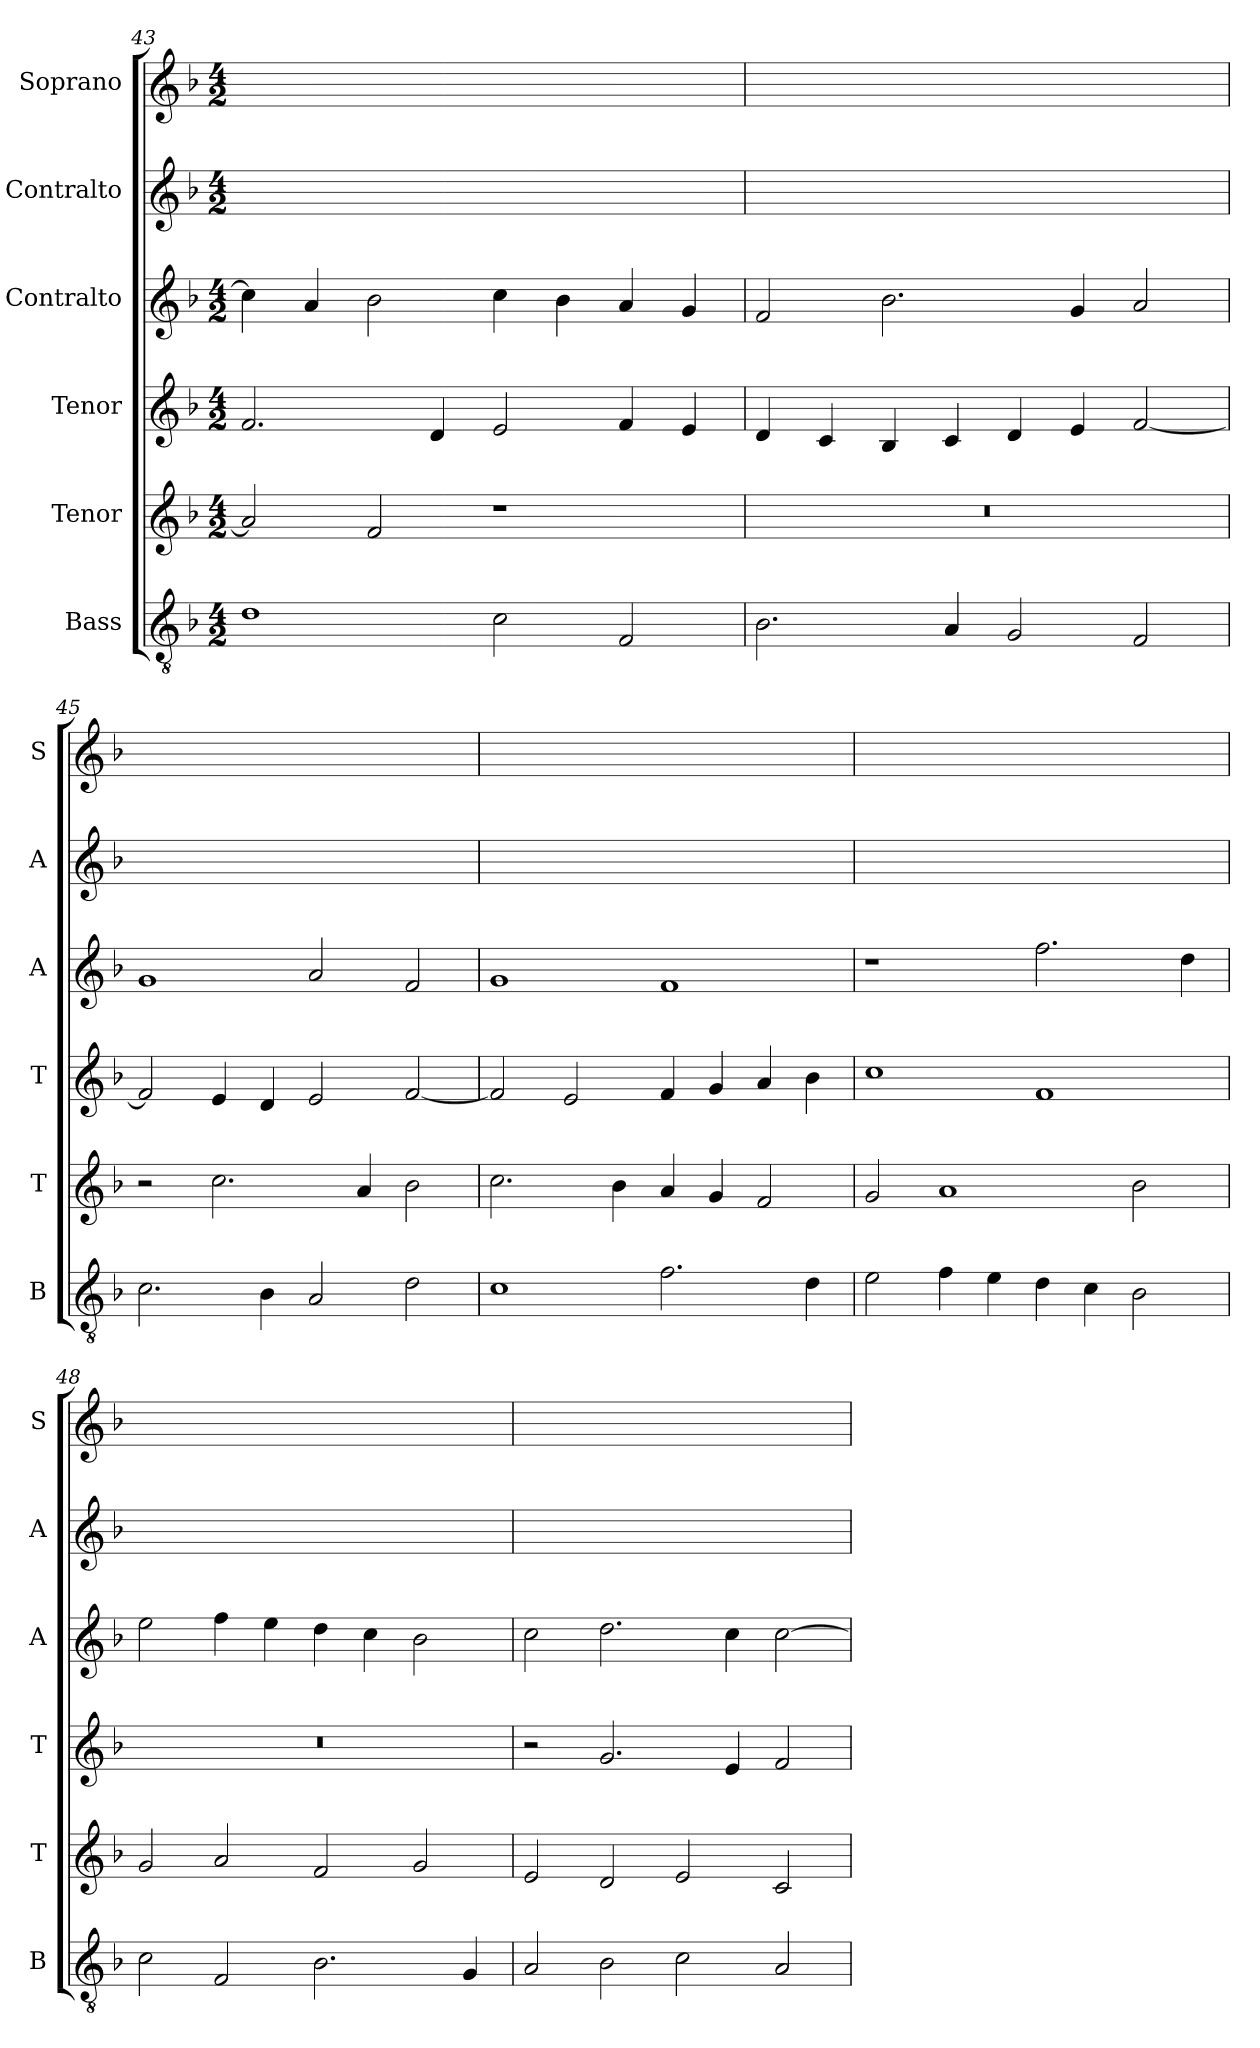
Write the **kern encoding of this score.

**kern	**kern	**kern	**kern	**kern	**kern
*part6	*part5	*part4	*part3	*part2	*part1
*staff6	*staff5	*staff4	*staff3	*staff2	*staff1
*I"Bass	*I"Tenor	*I"Tenor	*I"Contralto	*I"Contralto	*I"Soprano
*I'B	*I'T	*I'T	*I'A	*I'A	*I'S
*clefGv2	*clefG2	*clefG2	*clefG2	*clefG2	*clefG2
*k[b-]	*k[b-]	*k[b-]	*k[b-]	*k[b-]	*k[b-]
*F:ion	*F:ion	*F:ion	*F:ion	*F:ion	*F:ion
*M4/2	*M4/2	*M4/2	*M4/2	*M4/2	*M4/2
=43	=43	=43	=43	=43	=43
1d	2a]	2.f	4cc]	0ryy	0ryy
.	.	.	4a	.	.
.	2f	.	2b-	.	.
.	.	4d	.	.	.
2c	1r	2e	4cc	.	.
.	.	.	4b-	.	.
2F	.	4f	4a	.	.
.	.	4e	4g	.	.
=44	=44	=44	=44	=44	=44
2.B-	0r	4d	2f	0ryy	0ryy
.	.	4c	.	.	.
.	.	4B-	2.b-	.	.
4A	.	4c	.	.	.
2G	.	4d	.	.	.
.	.	4e	4g	.	.
2F	.	[2f	2a	.	.
=45	=45	=45	=45	=45	=45
2.c	2r	2f]	1g	0ryy	0ryy
.	2.cc	4e	.	.	.
4B-	.	4d	.	.	.
2A	.	2e	2a	.	.
.	4a	.	.	.	.
2d	2b-	[2f	2f	.	.
=46	=46	=46	=46	=46	=46
1c	2.cc	2f]	1g	0ryy	0ryy
.	.	2e	.	.	.
.	4b-	.	.	.	.
2.f	4a	4f	1f	.	.
.	4g	4g	.	.	.
.	2f	4a	.	.	.
4d	.	4b-	.	.	.
=47	=47	=47	=47	=47	=47
2e	2g	1cc	1r	0ryy	0ryy
4f	1a	.	.	.	.
4e	.	.	.	.	.
4d	.	1f	2.ff	.	.
4c	.	.	.	.	.
2B-	2b-	.	.	.	.
.	.	.	4dd	.	.
=48	=48	=48	=48	=48	=48
2c	2g	0r	2ee	0ryy	0ryy
2F	2a	.	4ff	.	.
.	.	.	4ee	.	.
2.B-	2f	.	4dd	.	.
.	.	.	4cc	.	.
.	2g	.	2b-	.	.
4G	.	.	.	.	.
=49	=49	=49	=49	=49	=49
2A	2e	2r	2cc	0ryy	0ryy
2B-	2d	2.g	2.dd	.	.
2c	2e	.	.	.	.
.	.	4e	4cc	.	.
2A	2c	2f	[2cc	.	.
=	=	=	=	=	=
*-	*-	*-	*-	*-	*-
